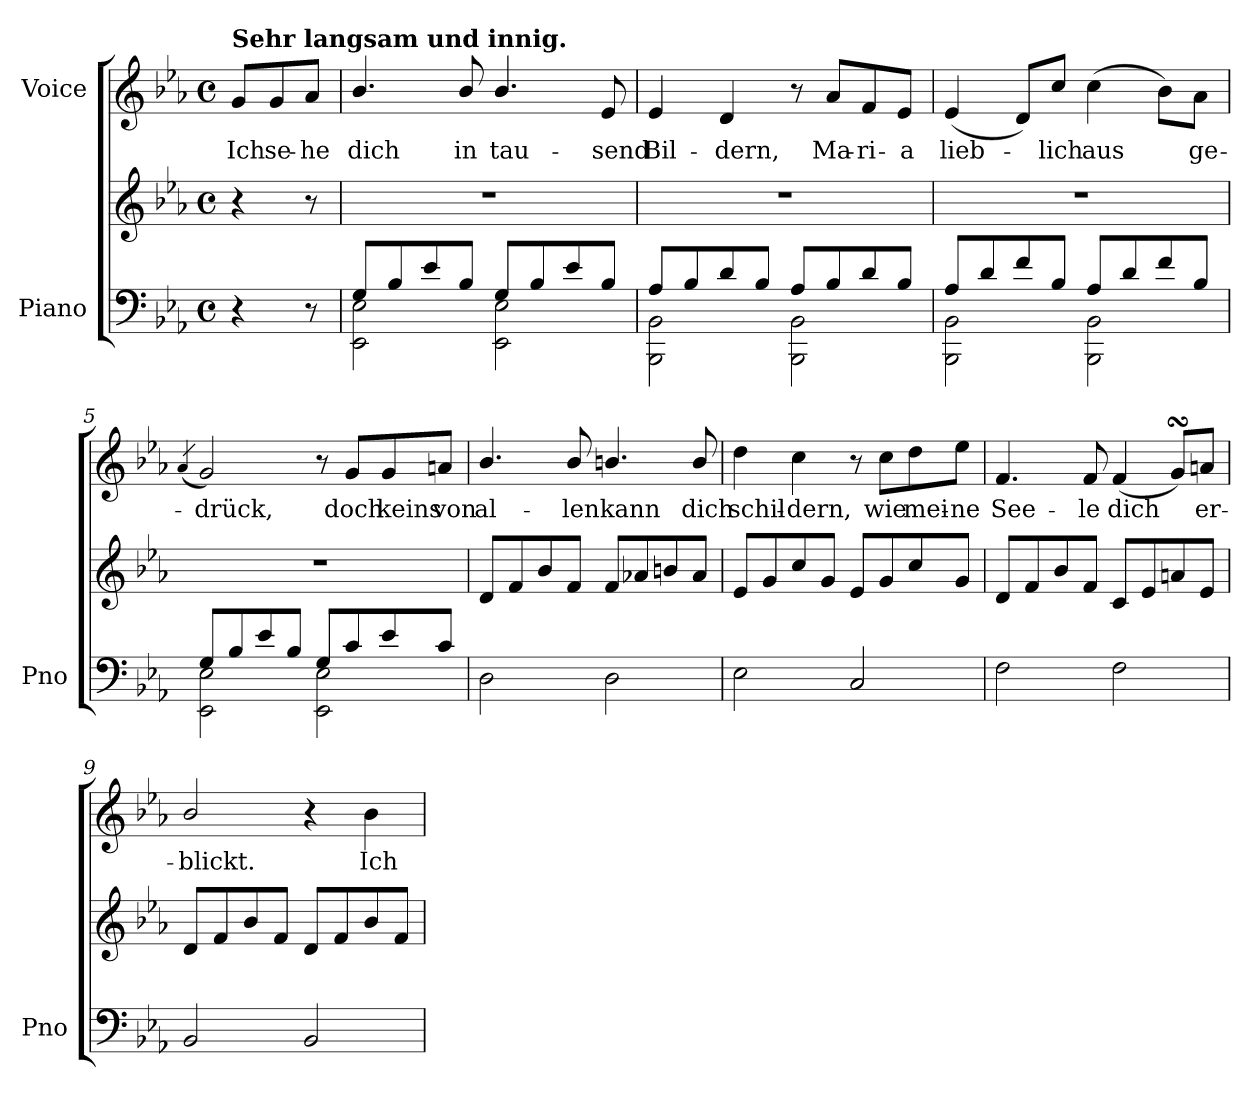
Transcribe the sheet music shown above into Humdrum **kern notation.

**kern	**kern	**kern	**text
*part2	*part2	*part1	*part1
*staff3	*staff2	*staff1	*staff1
*I"Piano	*	*I"Voice	*
*I'Pno	*	*	*
*clefF4	*clefG2	*clefG2	*
*k[b-e-a-]	*k[b-e-a-]	*k[b-e-a-]	*
*M4/4	*M4/4	*M4/4	*
*met(c)	*met(c)	*met(c)	*
=1	=1	=1	=1
!	!	!LO:TX:a:B:t=Sehr langsam und innig.	!
!	!	!	!LO:LY:b
4r	4r	8g/L	Ich
!	!	!	!LO:LY:b
.	.	8g/	se-
!	!	!	!LO:LY:b
8r	8r	8a-/J	-he
=2	=2	=2	=2
*^	*	*	*
!	!	!	!	!LO:LY:b
2EE-\ 2E-\	8G/L	1r	4.b-/	dich
.	8B-/	.	.	.
.	8e-/	.	.	.
!	!	!	!	!LO:LY:b
.	8B-/J	.	8b-/	in
!	!	!	!	!LO:LY:b
2EE-\ 2E-\	8G/L	.	4.b-/	tau-
.	8B-/	.	.	.
.	8e-/	.	.	.
!	!	!	!	!LO:LY:b
.	8B-/J	.	8e-/	-send
=3	=3	=3	=3	=3
!	!	!	!	!LO:LY:b
2BBB-\ 2BB-\	8A-/L	1r	4e-/	Bil-
.	8B-/	.	.	.
!	!	!	!	!LO:LY:b
.	8d/	.	4d/	-dern,
.	8B-/J	.	.	.
2BBB-\ 2BB-\	8A-/L	.	8r	.
!	!	!	!	!LO:LY:b
.	8B-/	.	8a-/L	Ma-
!	!	!	!	!LO:LY:b
.	8d/	.	8f/	-ri-
!	!	!	!	!LO:LY:b
.	8B-/J	.	8e-/J	-a
=4	=4	=4	=4	=4
!	!	!	!	!LO:LY:b
2BBB-\ 2BB-\	8A-/L	1r	(<4e-/	lieb-
.	8d/	.	.	.
.	8f/	.	8d/L)	.
!	!	!	!	!LO:LY:b
.	8B-/J	.	8cc/J	-lich
!	!	!	!	!LO:LY:b
2BBB-\ 2BB-\	8A-/L	.	(>4cc\	aus
.	8d/	.	.	.
.	8f/	.	8b-\L)	.
!	!	!	!	!LO:LY:b
.	8B-/J	.	8a-\J	ge-
!!LO:LB:g=z
=5	=5	=5	=5	=5
.	.	.	(<4qa-/	.
!	!	!	!	!LO:LY:b
2EE-\ 2E-\	8G/L	1r	2g/)	drück,
.	8B-/	.	.	.
.	8e-/	.	.	.
.	8B-/J	.	.	.
2EE-\ 2E-\	8G/L	.	8r	.
!	!	!	!	!LO:LY:b
.	8c/	.	8g/L	doch
!	!	!	!	!LO:LY:b
.	8e-/	.	8g/	keins
!	!	!	!	!LO:LY:b
.	8c/J	.	8an/J	von
=6	=6	=6	=6	=6
!	!	!	!	!LO:LY:b
*v	*v	*	*	*
2D\	8d/L	4.b-/	al-
.	8f/	.	.
.	8b-/	.	.
!	!	!	!LO:LY:b
.	8f/J	8b-/	-len
!	!	!	!LO:LY:b
2D\	8f/L	4.bn/	kann
.	8a-X/	.	.
.	8bn/	.	.
!	!	!	!LO:LY:b
.	8a-/J	8b/	dich
=7	=7	=7	=7
!	!	!	!LO:LY:b
2E-\	8e-/L	4dd\	schil-
.	8g/	.	.
!	!	!	!LO:LY:b
.	8cc/	4cc\	-dern,
.	8g/J	.	.
2C/	8e-/L	8r	.
!	!	!	!LO:LY:b
.	8g/	8cc\L	wie
!	!	!	!LO:LY:b
.	8cc/	8dd\	mei-
!	!	!	!LO:LY:b
.	8g/J	8ee-\J	-ne
=8	=8	=8	=8
!	!	!	!LO:LY:b
2F\	8d/L	4.f/	See-
.	8f/	.	.
.	8b-/	.	.
!	!	!	!LO:LY:b
.	8f/J	8f/	-le
!	!	!	!LO:LY:b
2F\	8c/L	(<4f/	dich
.	8e-/	.	.
.	8an/	8gsSsS/L)	.
!	!	!	!LO:LY:b
.	8e-/J	8an/J	er-
!!LO:LB:g=z
=9	=9	=9	=9
!	!	!	!LO:LY:b
2BB-/	8d/L	2b-/	-blickt.
.	8f/	.	.
.	8b-/	.	.
.	8f/J	.	.
2BB-/	8d/L	4r	.
.	8f/	.	.
!	!	!	!LO:LY:b
.	8b-/	4b-\	Ich
.	8f/J	.	.
=	=	=	=
*-	*-	*-	*-
